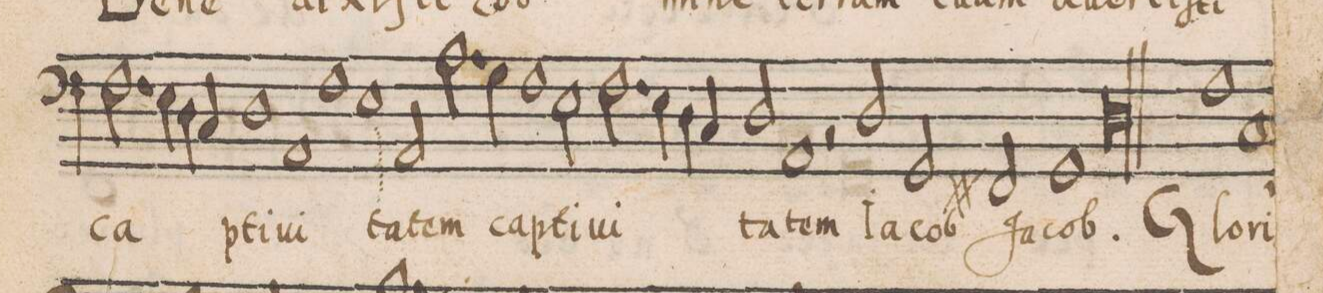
**kern	**text
*I"BASSVS	*
*clefF4	*
*k[]	*
*met(C|)	*
*M2/1	*
2.F\	ca-
4E\	.
4D\	.
4C/	.
=47-	=47-
1D	-pti-
1AA	-ui-
=48-	=48-
1F	.
1E	-ta-
=49-	=49-
2AA/	-tem
2.A\	cap-
4G\	.
1F\	.
=50-	=50-
2E\	-ti-
2.F\	-ui-
4E\	.
=51-	=51-
4D\	.
4C/	.
2D/	-ta-
1AA	-tem
=52-	=52-
2r	.
2D/	Ia-
2GG/	-cob
2FF#X/	Ja-
=53-	=53-
1GG	-cob.
1Dl	.
=54||	=54||
1F	Glo-
*custos:FF	*
1C	-ri-
=55-	=55-
*-	*-
